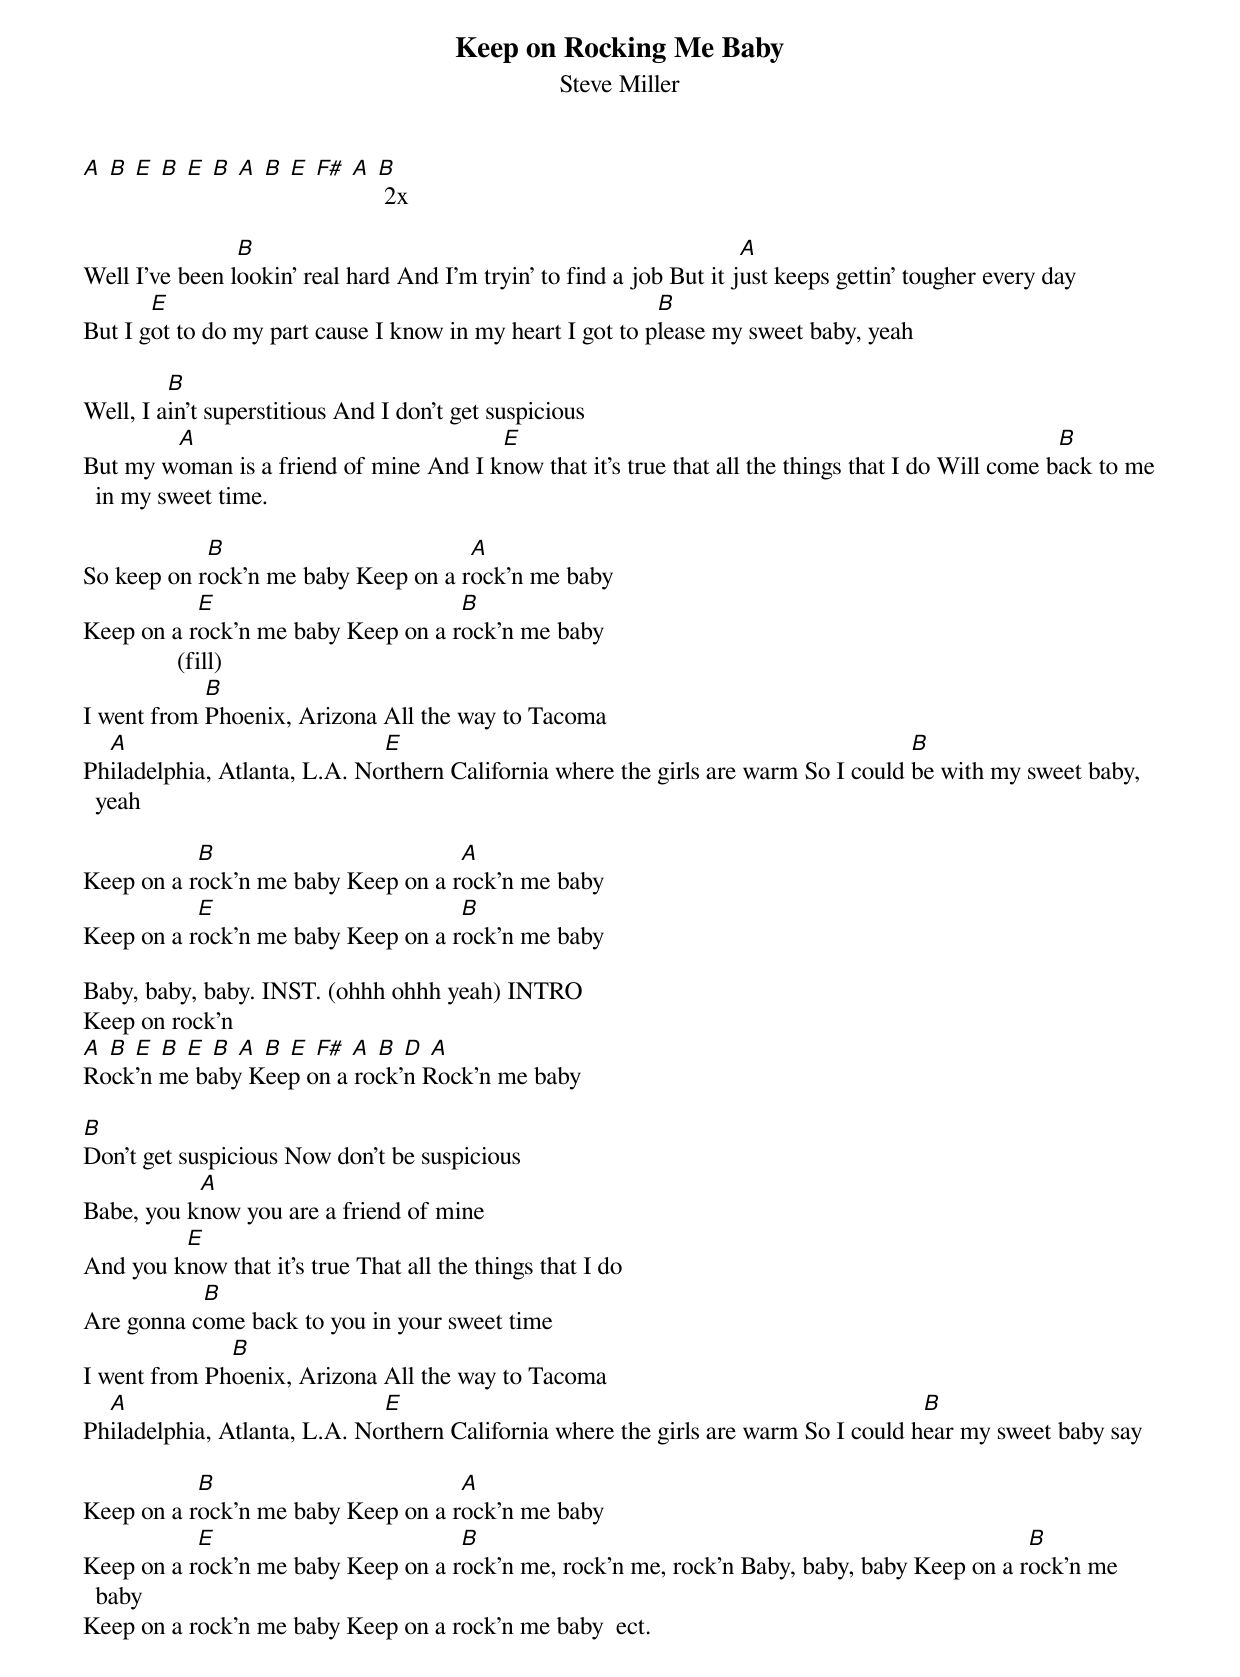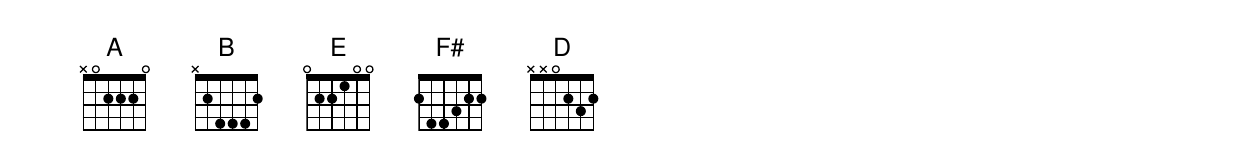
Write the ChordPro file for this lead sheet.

{title:Keep on Rocking Me Baby}
{subtitle:Steve Miller}

[A] [B] [E] [B] [E] [B] [A] [B] [E] [F#] [A] [B] 2x

Well I've been l[B]ookin' real hard And I'm tryin' to find a job But it j[A]ust keeps gettin' tougher every day
But I g[E]ot to do my part cause I know in my heart I got to p[B]lease my sweet baby, yeah

Well, I a[B]in't superstitious And I don't get suspicious
But my w[A]oman is a friend of mine And I k[E]now that it's true that all the things that I do Will come b[B]ack to me in my sweet time.

So keep on r[B]ock'n me baby Keep on a r[A]ock'n me baby
Keep on a r[E]ock'n me baby Keep on a r[B]ock'n me baby
               (fill)
I went from [B]Phoenix, Arizona All the way to Tacoma
Ph[A]iladelphia, Atlanta, L.A. No[E]rthern California where the girls are warm So I could [B]be with my sweet baby, yeah

Keep on a r[B]ock'n me baby Keep on a r[A]ock'n me baby
Keep on a r[E]ock'n me baby Keep on a r[B]ock'n me baby

Baby, baby, baby. INST. (ohhh ohhh yeah) INTRO
Keep on rock'n
[A] [B] [E] [B] [E] [B] [A] [B] [E] [F#] [A] [B] [D] [A]
Rock'n me baby Keep on a rock'n Rock'n me baby

[B]Don't get suspicious Now don't be suspicious
Babe, you k[A]now you are a friend of mine
And you k[E]now that it's true That all the things that I do
Are gonna c[B]ome back to you in your sweet time
I went from Ph[B]oenix, Arizona All the way to Tacoma
Ph[A]iladelphia, Atlanta, L.A. No[E]rthern California where the girls are warm So I could h[B]ear my sweet baby say

Keep on a r[B]ock'n me baby Keep on a r[A]ock'n me baby
Keep on a r[E]ock'n me baby Keep on a r[B]ock'n me, rock'n me, rock'n Baby, baby, baby Keep on a r[B]ock'n me baby
Keep on a rock'n me baby Keep on a rock'n me baby  ect.
